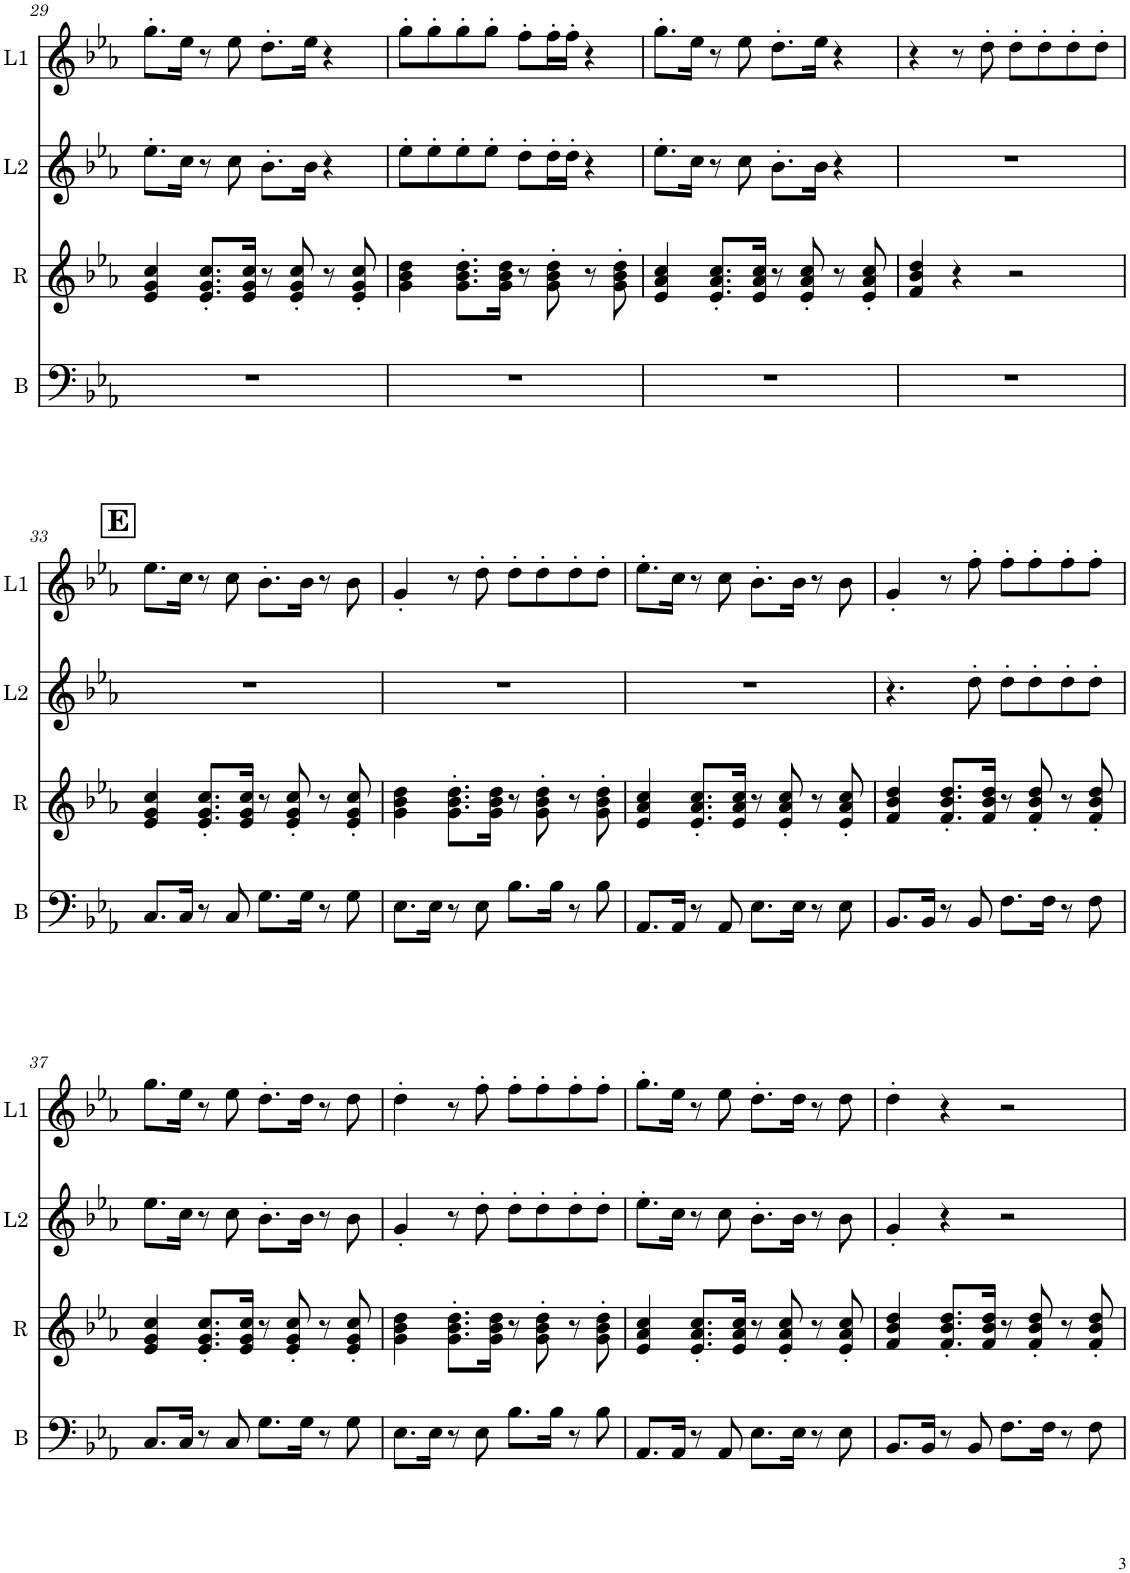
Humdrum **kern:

**kern	**kern	**kern	**kern
*part4	*part3	*part2	*part1
*staff4	*staff3	*staff2	*staff1
*I"Bass	*I"Riff	*I"Lead 2	*I"Lead 1
*I'B	*I'R	*I'L2	*I'L1
!!LO:PB:g=z
*clefF4	*clefG2	*clefG2	*clefG2
*Trd7c12	*Trd5c9	*Trd1c2	*Trd1c2
*k[b-e-a-]	*k[b-e-a-]	*k[b-e-a-]	*k[b-e-a-]
*M4/4	*M4/4	*M4/4	*M4/4
=29	=29	=29	=29
1r	4e-/ 4g/ 4cc/	8.ee-'\L	8.gg'\L
.	.	16cc\Jk	16ee-\Jk
.	8.e-/' 8.g/' 8.cc/'L	8r	8r
.	.	8cc\	8ee-\
.	16e-/ 16g/ 16cc/Jk	.	.
.	8r	8.b-'\L	8.dd'\L
.	8e-/' 8g/' 8cc/'	.	.
.	.	16b-\Jk	16ee-\Jk
.	8r	4r	4r
.	8e-/' 8g/' 8cc/'	.	.
=30	=30	=30	=30
1r	4g\ 4b-\ 4dd\	8ee-'\L	8gg'\L
.	.	8ee-'\	8gg'\
.	8.g\' 8.b-\' 8.dd\'L	8ee-'\	8gg'\
.	.	8ee-'\J	8gg'\J
.	16g\ 16b-\ 16dd\Jk	.	.
.	8r	8dd'\L	8ff'\L
.	8g\' 8b-\' 8dd\'	16dd'\L	16ff'\L
.	.	16dd'\JJ	16ff'\JJ
.	8r	4r	4r
.	8g\' 8b-\' 8dd\'	.	.
=31	=31	=31	=31
1r	4e-/ 4a-/ 4cc/	8.ee-'\L	8.gg'\L
.	.	16cc\Jk	16ee-\Jk
.	8.e-/' 8.a-/' 8.cc/'L	8r	8r
.	.	8cc\	8ee-\
.	16e-/ 16a-/ 16cc/Jk	.	.
.	8r	8.b-'\L	8.dd'\L
.	8e-/' 8a-/' 8cc/'	.	.
.	.	16b-\Jk	16ee-\Jk
.	8r	4r	4r
.	8e-/' 8a-/' 8cc/'	.	.
=32	=32	=32	=32
1r	4f/ 4b-/ 4dd/	1r	4r
.	4r	.	8r
.	.	.	8dd'\
.	2r	.	8dd'\L
.	.	.	8dd'\
.	.	.	8dd'\
.	.	.	8dd'\J
!!LO:LB:g=z
!!LO:REH:place=s1:a:B:cj:fs=14:t=E
=33	=33	=33	=33
8.C/L	4e-/ 4g/ 4cc/	1r	8.ee-\L
16C/Jk	.	.	16cc\Jk
8r	8.e-/' 8.g/' 8.cc/'L	.	8r
8C/	.	.	8cc\
.	16e-/ 16g/ 16cc/Jk	.	.
8.G\L	8r	.	8.b-'\L
.	8e-/' 8g/' 8cc/'	.	.
16G\Jk	.	.	16b-\Jk
8r	8r	.	8r
8G\	8e-/' 8g/' 8cc/'	.	8b-\
=34	=34	=34	=34
8.E-\L	4g\ 4b-\ 4dd\	1r	4g'/
16E-\Jk	.	.	.
8r	8.g\' 8.b-\' 8.dd\'L	.	8r
8E-\	.	.	8dd'\
.	16g\ 16b-\ 16dd\Jk	.	.
8.B-\L	8r	.	8dd'\L
.	8g\' 8b-\' 8dd\'	.	8dd'\
16B-\Jk	.	.	.
8r	8r	.	8dd'\
8B-\	8g\' 8b-\' 8dd\'	.	8dd'\J
=35	=35	=35	=35
8.AA-/L	4e-/ 4a-/ 4cc/	1r	8.ee-'\L
16AA-/Jk	.	.	16cc\Jk
8r	8.e-/' 8.a-/' 8.cc/'L	.	8r
8AA-/	.	.	8cc\
.	16e-/ 16a-/ 16cc/Jk	.	.
8.E-\L	8r	.	8.b-'\L
.	8e-/' 8a-/' 8cc/'	.	.
16E-\Jk	.	.	16b-\Jk
8r	8r	.	8r
8E-\	8e-/' 8a-/' 8cc/'	.	8b-\
=36	=36	=36	=36
8.BB-/L	4f/ 4b-/ 4dd/	4.r	4g'/
16BB-/Jk	.	.	.
8r	8.f/' 8.b-/' 8.dd/'L	.	8r
8BB-/	.	8dd'\	8ff'\
.	16f/ 16b-/ 16dd/Jk	.	.
8.F\L	8r	8dd'\L	8ff'\L
.	8f/' 8b-/' 8dd/'	8dd'\	8ff'\
16F\Jk	.	.	.
8r	8r	8dd'\	8ff'\
8F\	8f/' 8b-/' 8dd/'	8dd'\J	8ff'\J
!!LO:LB:g=z
=37	=37	=37	=37
8.C/L	4e-/ 4g/ 4cc/	8.ee-\L	8.gg\L
16C/Jk	.	16cc\Jk	16ee-\Jk
8r	8.e-/' 8.g/' 8.cc/'L	8r	8r
8C/	.	8cc\	8ee-\
.	16e-/ 16g/ 16cc/Jk	.	.
8.G\L	8r	8.b-'\L	8.dd'\L
.	8e-/' 8g/' 8cc/'	.	.
16G\Jk	.	16b-\Jk	16dd\Jk
8r	8r	8r	8r
8G\	8e-/' 8g/' 8cc/'	8b-\	8dd\
=38	=38	=38	=38
8.E-\L	4g\ 4b-\ 4dd\	4g'/	4dd'\
16E-\Jk	.	.	.
8r	8.g\' 8.b-\' 8.dd\'L	8r	8r
8E-\	.	8dd'\	8ff'\
.	16g\ 16b-\ 16dd\Jk	.	.
8.B-\L	8r	8dd'\L	8ff'\L
.	8g\' 8b-\' 8dd\'	8dd'\	8ff'\
16B-\Jk	.	.	.
8r	8r	8dd'\	8ff'\
8B-\	8g\' 8b-\' 8dd\'	8dd'\J	8ff'\J
=39	=39	=39	=39
8.AA-/L	4e-/ 4a-/ 4cc/	8.ee-'\L	8.gg'\L
16AA-/Jk	.	16cc\Jk	16ee-\Jk
8r	8.e-/' 8.a-/' 8.cc/'L	8r	8r
8AA-/	.	8cc\	8ee-\
.	16e-/ 16a-/ 16cc/Jk	.	.
8.E-\L	8r	8.b-'\L	8.dd'\L
.	8e-/' 8a-/' 8cc/'	.	.
16E-\Jk	.	16b-\Jk	16dd\Jk
8r	8r	8r	8r
8E-\	8e-/' 8a-/' 8cc/'	8b-\	8dd\
=40	=40	=40	=40
8.BB-/L	4f/ 4b-/ 4dd/	4g'/	4dd'\
16BB-/Jk	.	.	.
8r	8.f/' 8.b-/' 8.dd/'L	4r	4r
8BB-/	.	.	.
.	16f/ 16b-/ 16dd/Jk	.	.
8.F\L	8r	2r	2r
.	8f/' 8b-/' 8dd/'	.	.
16F\Jk	.	.	.
8r	8r	.	.
8F\	8f/' 8b-/' 8dd/'	.	.
=	=	=	=
*-	*-	*-	*-
